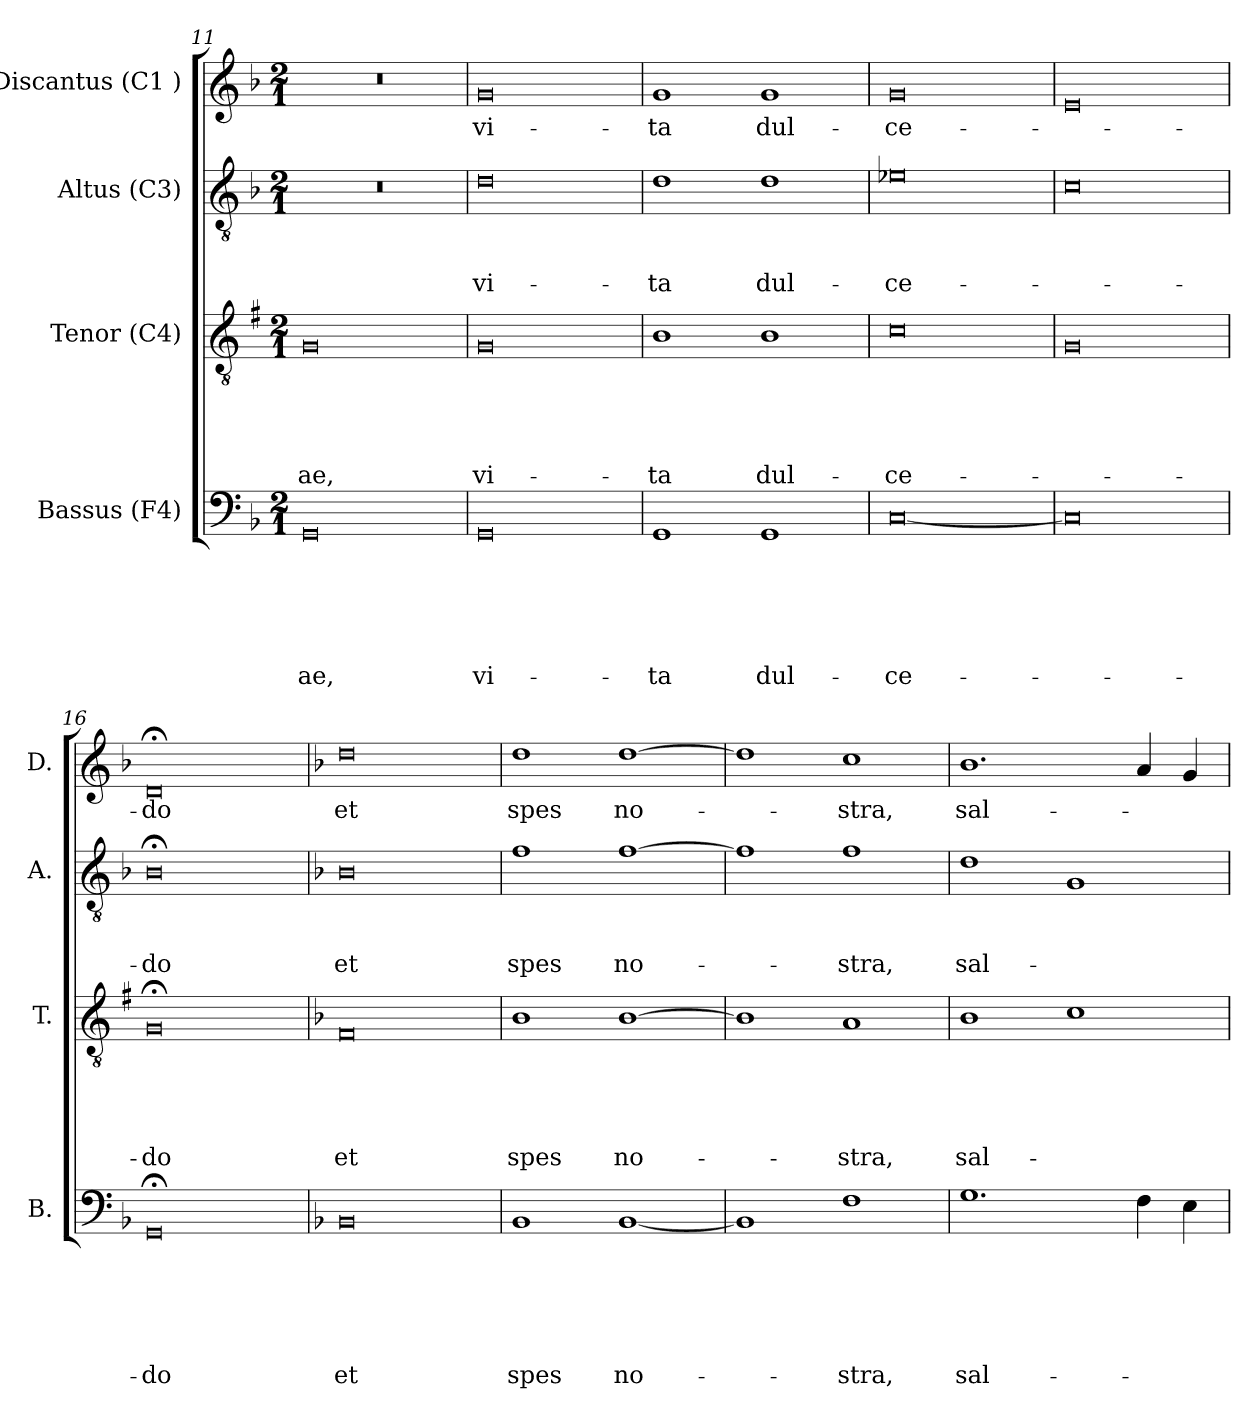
**kern	**text	**text	**text	**text	**text	**text	**kern	**text	**text	**text	**text	**text	**kern	**text	**text	**text	**kern	**text
*part4	*part4	*part4	*part4	*part4	*part4	*part4	*part3	*part3	*part3	*part3	*part3	*part3	*part2	*part2	*part2	*part2	*part1	*part1
*staff4	*staff4	*staff4	*staff4	*staff4	*staff4	*staff4	*staff3	*staff3	*staff3	*staff3	*staff3	*staff3	*staff2	*staff2	*staff2	*staff2	*staff1	*staff1
*I"Bassus (F4)	*	*	*	*	*	*	*I"Tenor (C4)	*	*	*	*	*	*I"Altus (C3)	*	*	*	*I"Discantus (C1 )	*
*I'B.	*	*	*	*	*	*	*I'T.	*	*	*	*	*	*I'A.	*	*	*	*I'D.	*
*clefF4	*	*	*	*	*	*	*clefGv2	*	*	*	*	*	*clefGv2	*	*	*	*clefG2	*
*k[b-]	*	*	*	*	*	*	*k[f#]	*	*	*	*	*	*k[b-]	*	*	*	*k[b-]	*
*F:	*	*	*	*	*	*	*G:	*	*	*	*	*	*F:	*	*	*	*F:	*
*M2/1	*	*	*	*	*	*	*M2/1	*	*	*	*	*	*M2/1	*	*	*	*M2/1	*
=11	=11	=11	=11	=11	=11	=11	=11	=11	=11	=11	=11	=11	=11	=11	=11	=11	=11	=11
!	!	!	!	!	!	!LO:LY:b	!	!	!	!	!	!LO:LY:b	!	!	!	!	!	!
0GG	.	.	.	.	.	-ae,	0G	.	.	.	.	-ae,	0r	.	.	.	0r	.
=12	=12	=12	=12	=12	=12	=12	=12	=12	=12	=12	=12	=12	=12	=12	=12	=12	=12	=12
!	!	!	!	!	!	!LO:LY:b:rj	!	!	!	!	!	!LO:LY:b:rj	!	!	!	!LO:LY:b:rj	!	!LO:LY:b:rj
0GG	.	.	.	.	.	vi-	0G	.	.	.	.	vi-	0d	.	.	vi-	0g	vi-
=13	=13	=13	=13	=13	=13	=13	=13	=13	=13	=13	=13	=13	=13	=13	=13	=13	=13	=13
!	!	!	!	!	!	!LO:LY:b	!	!	!	!	!	!LO:LY:b	!	!	!	!LO:LY:b	!	!LO:LY:b
1GG	.	.	.	.	.	-ta	1B	.	.	.	.	-ta	1d	.	.	-ta	1g	-ta
!	!	!	!	!	!	!LO:LY:b	!	!	!	!	!	!LO:LY:b	!	!	!	!LO:LY:b	!	!LO:LY:b
1GG	.	.	.	.	.	dul-	1B	.	.	.	.	dul-	1d	.	.	dul-	1g	dul-
=14	=14	=14	=14	=14	=14	=14	=14	=14	=14	=14	=14	=14	=14	=14	=14	=14	=14	=14
!	!	!	!	!	!	!LO:LY:b	!	!	!	!	!	!LO:LY:b	!	!	!	!LO:LY:b	!	!LO:LY:b
[<0C	.	.	.	.	.	-ce-	0c	.	.	.	.	-ce-	0e-X	.	.	-ce-	0g	-ce-
=15	=15	=15	=15	=15	=15	=15	=15	=15	=15	=15	=15	=15	=15	=15	=15	=15	=15	=15
0C]	.	.	.	.	.	.	0G	.	.	.	.	.	0c	.	.	.	0e	.
=16	=16	=16	=16	=16	=16	=16	=16	=16	=16	=16	=16	=16	=16	=16	=16	=16	=16	=16
!	!	!	!	!	!	!LO:LY:b:rj	!	!	!	!	!	!LO:LY:b:rj	!	!	!	!LO:LY:b:rj	!	!LO:LY:b:rj
0GG;	.	.	.	.	.	-do	0G;	.	.	.	.	-do	0B-;<	.	.	-do	0d;	-do
!!LO:LB:g=z
=17	=17	=17	=17	=17	=17	=17	=17	=17	=17	=17	=17	=17	=17	=17	=17	=17	=17	=17
*	*	*	*	*	*	*	*k[b-]	*	*	*	*	*	*	*	*	*	*	*
*	*	*	*	*	*	*	*F:	*	*	*	*	*	*	*	*	*	*	*
!	!	!	!	!	!	!LO:LY:b:rj	!	!	!	!	!	!LO:LY:b:rj	!	!	!	!LO:LY:b:rj	!	!LO:LY:b:rj
0BB-	.	.	.	.	.	et	0F	.	.	.	.	et	0B-	.	.	et	0dd	et
=18	=18	=18	=18	=18	=18	=18	=18	=18	=18	=18	=18	=18	=18	=18	=18	=18	=18	=18
!	!	!	!	!	!	!LO:LY:b	!	!	!	!	!	!LO:LY:b	!	!	!	!LO:LY:b	!	!LO:LY:b
1BB-	.	.	.	.	.	spes	1B-	.	.	.	.	spes	1f	.	.	spes	1dd	spes
!	!	!	!	!	!	!LO:LY:b	!	!	!	!	!	!LO:LY:b	!	!	!	!LO:LY:b	!	!LO:LY:b
[<1BB-	.	.	.	.	.	no-	[>1B-	.	.	.	.	no-	[>1f	.	.	no-	[>1dd	no-
=19	=19	=19	=19	=19	=19	=19	=19	=19	=19	=19	=19	=19	=19	=19	=19	=19	=19	=19
1BB-]	.	.	.	.	.	.	1B-]	.	.	.	.	.	1f]	.	.	.	1dd]	.
!	!	!	!	!	!	!LO:LY:b	!	!	!	!	!	!LO:LY:b	!	!	!	!LO:LY:b	!	!LO:LY:b
1F	.	.	.	.	.	-stra,	1A	.	.	.	.	-stra,	1f	.	.	-stra,	1cc	-stra,
=20	=20	=20	=20	=20	=20	=20	=20	=20	=20	=20	=20	=20	=20	=20	=20	=20	=20	=20
!	!	!	!	!	!	!LO:LY:b	!	!	!	!	!	!LO:LY:b	!	!	!	!LO:LY:b	!	!LO:LY:b
1.G	.	.	.	.	.	sal-	1B-	.	.	.	.	sal-	1d	.	.	sal-	1.b-	sal-
.	.	.	.	.	.	.	1c	.	.	.	.	.	1G	.	.	.	.	.
4F\	.	.	.	.	.	.	.	.	.	.	.	.	.	.	.	.	4a/	.
4E\	.	.	.	.	.	.	.	.	.	.	.	.	.	.	.	.	4g/	.
=	=	=	=	=	=	=	=	=	=	=	=	=	=	=	=	=	=	=
*-	*-	*-	*-	*-	*-	*-	*-	*-	*-	*-	*-	*-	*-	*-	*-	*-	*-	*-
